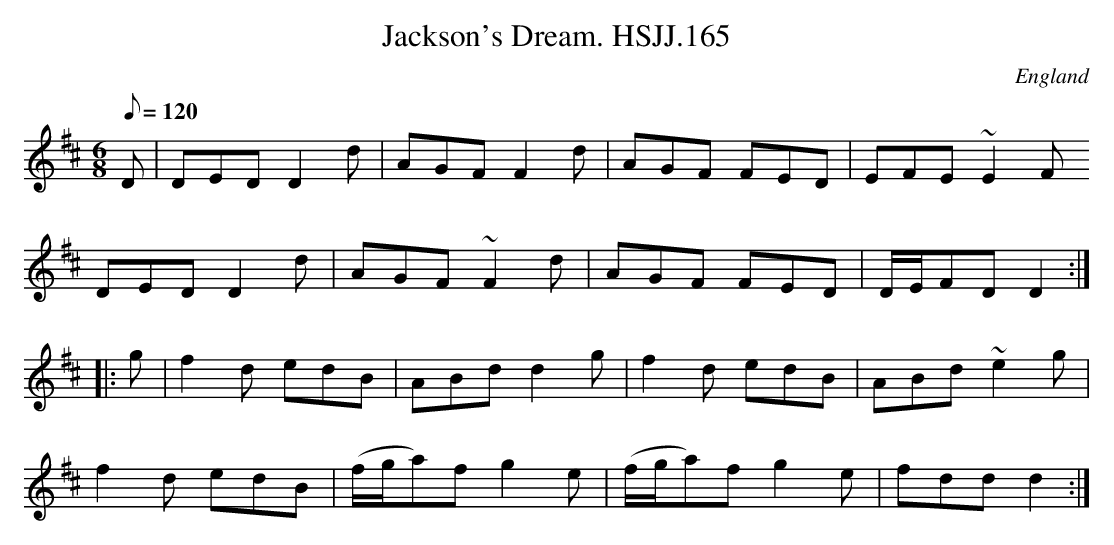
X:1
T:Jackson's Dream. HSJJ.165
M:6/8
L:1/8
Q:120
O:England
K:D
D|DEDD2d|AGFF2d|A-GF F-ED|EFE~E2F
DEDD2d|AGF~F2d|AGF FED|D/E/FDD2:|
|:g|f2d edB|ABdd2g|f2d edB|ABd~e2g|
f2d edB|(f/g/a)f g2e|(f/g/a)fg2e|fddd2:|]
